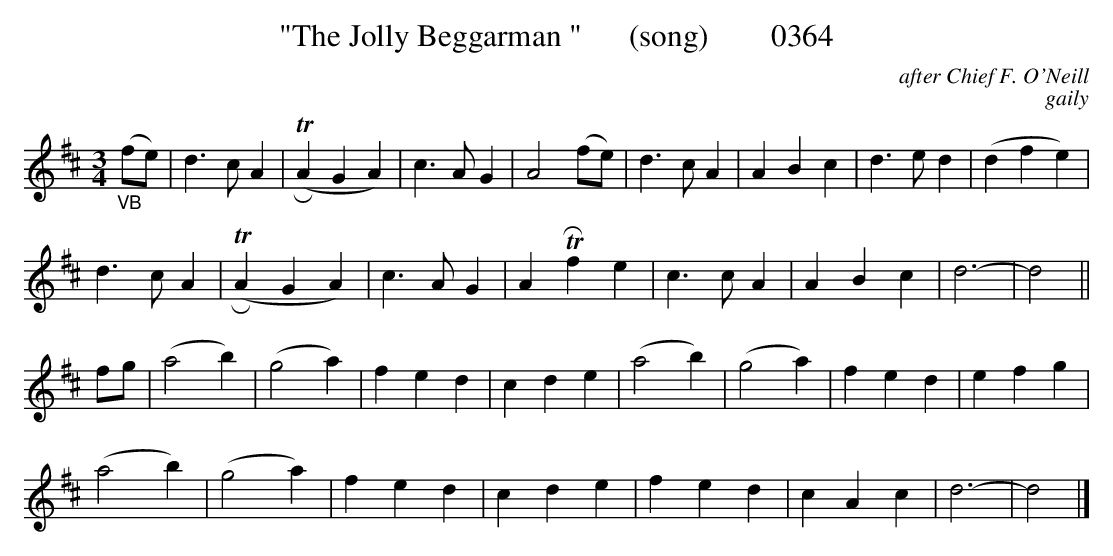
X:1
T:"The Jolly Beggarman "      (song)        0364
C:after Chief F. O'Neill
C:gaily
M:3/4
L:1/8
K:D
"_VB"(fe)|d3c A2|(TRA2G2A2)|c3A G2|A4(fe)|d3c A2|A2B2c2|d3e d2|(d2f2e2)|
d3c A2|(TRA2G2A2)|c3A G2|A2TRf2e2|c3c A2|A2B2c2|d6-|d4||
fg|(a4b2)|(g4a2)|f2e2d2|c2d2e2|(a4b2)|(g4a2)|f2e2d2|e2f2g2|
(a4b2)|(g4a2)|f2e2d2|c2d2e2|f2e2d2|c2A2c2|d6-|d4|]
